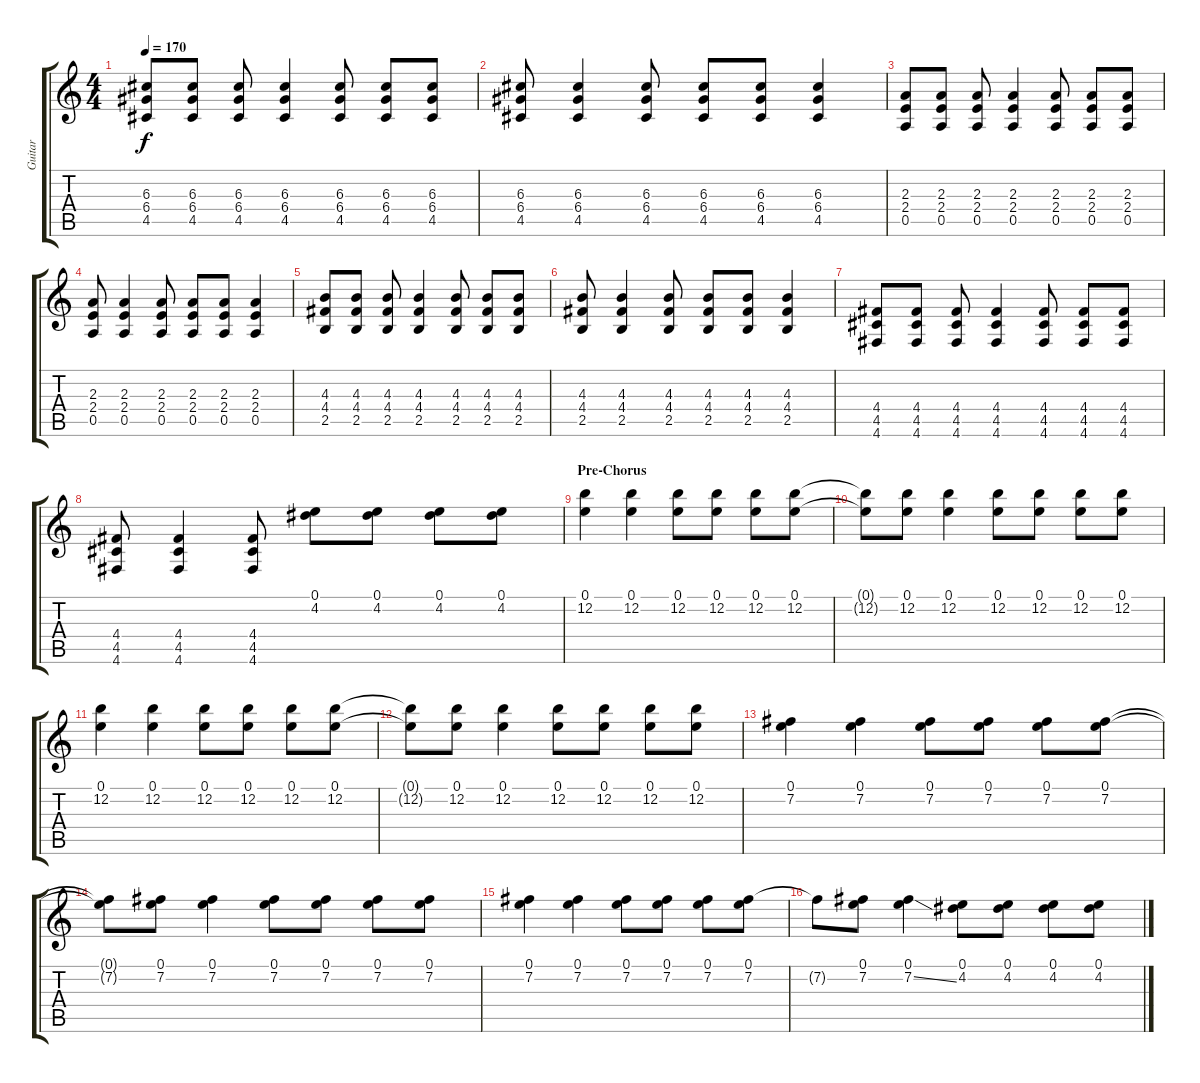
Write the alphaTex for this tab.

\track ("Guitar" "Guitar") {instrument distortionguitar}
\staff {score tabs}
\tuning (E4 B3 G3 D3 A2 D2) {hide}
\ts (4 4)
\tempo 170
\clef g2
\ks c
(6.3 6.4 4.5).8{dy f} (6.3 6.4 4.5).8 (6.3 6.4 4.5).8 (6.3 6.4 4.5).4 (6.3 6.4 4.5).8 (6.3 6.4 4.5).8 (6.3 6.4 4.5).8 |
(6.3 6.4 4.5).8 (6.3 6.4 4.5).4 (6.3 6.4 4.5).8 (6.3 6.4 4.5).8 (6.3 6.4 4.5).8 (6.3 6.4 4.5).4 |
(2.3 2.4 0.5).8 (2.3 2.4 0.5).8 (2.3 2.4 0.5).8 (2.3 2.4 0.5).4 (2.3 2.4 0.5).8 (2.3 2.4 0.5).8 (2.3 2.4 0.5).8 |
(2.3 2.4 0.5).8 (2.3 2.4 0.5).4 (2.3 2.4 0.5).8 (2.3 2.4 0.5).8 (2.3 2.4 0.5).8 (2.3 2.4 0.5).4 |
(4.3 4.4 2.5).8 (4.3 4.4 2.5).8 (4.3 4.4 2.5).8 (4.3 4.4 2.5).4 (4.3 4.4 2.5).8 (4.3 4.4 2.5).8 (4.3 4.4 2.5).8 |
(4.3 4.4 2.5).8 (4.3 4.4 2.5).4 (4.3 4.4 2.5).8 (4.3 4.4 2.5).8 (4.3 4.4 2.5).8 (4.3 4.4 2.5).4 |
(4.4 4.5 4.6).8 (4.4 4.5 4.6).8 (4.4 4.5 4.6).8 (4.4 4.5 4.6).4 (4.4 4.5 4.6).8 (4.4 4.5 4.6).8 (4.4 4.5 4.6).8 |
(4.4 4.5 4.6).8 (4.4 4.5 4.6).4 (4.4 4.5 4.6).8 (0.1 4.2).8 (0.1 4.2).8 (0.1 4.2).8 (0.1 4.2).8 |
\section ("" "Pre-Chorus")
(0.1 12.2).4 (0.1 12.2).4 (0.1 12.2).8 (0.1 12.2).8 (0.1 12.2).8 (0.1 12.2).8 |
(0.1{t} 12.2{t}).8 (0.1 12.2).8 (0.1 12.2).4 (0.1 12.2).8 (0.1 12.2).8 (0.1 12.2).8 (0.1 12.2).8 |
(0.1 12.2).4 (0.1 12.2).4 (0.1 12.2).8 (0.1 12.2).8 (0.1 12.2).8 (0.1 12.2).8 |
(0.1{t} 12.2{t}).8 (0.1 12.2).8 (0.1 12.2).4 (0.1 12.2).8 (0.1 12.2).8 (0.1 12.2).8 (0.1 12.2).8 |
(0.1 7.2).4 (0.1 7.2).4 (0.1 7.2).8 (0.1 7.2).8 (0.1 7.2).8 (0.1 7.2).8 |
(0.1{t} 7.2{t}).8 (0.1 7.2).8 (0.1 7.2).4 (0.1 7.2).8 (0.1 7.2).8 (0.1 7.2).8 (0.1 7.2).8 |
(0.1 7.2).4 (0.1 7.2).4 (0.1 7.2).8 (0.1 7.2).8 (0.1 7.2).8 (0.1 7.2).8 |
7.2{t}.8 (0.1 7.2).8 (0.1 7.2{ss}).4 (0.1 4.2).8 (0.1 4.2).8 (0.1 4.2).8 (0.1 4.2).8
